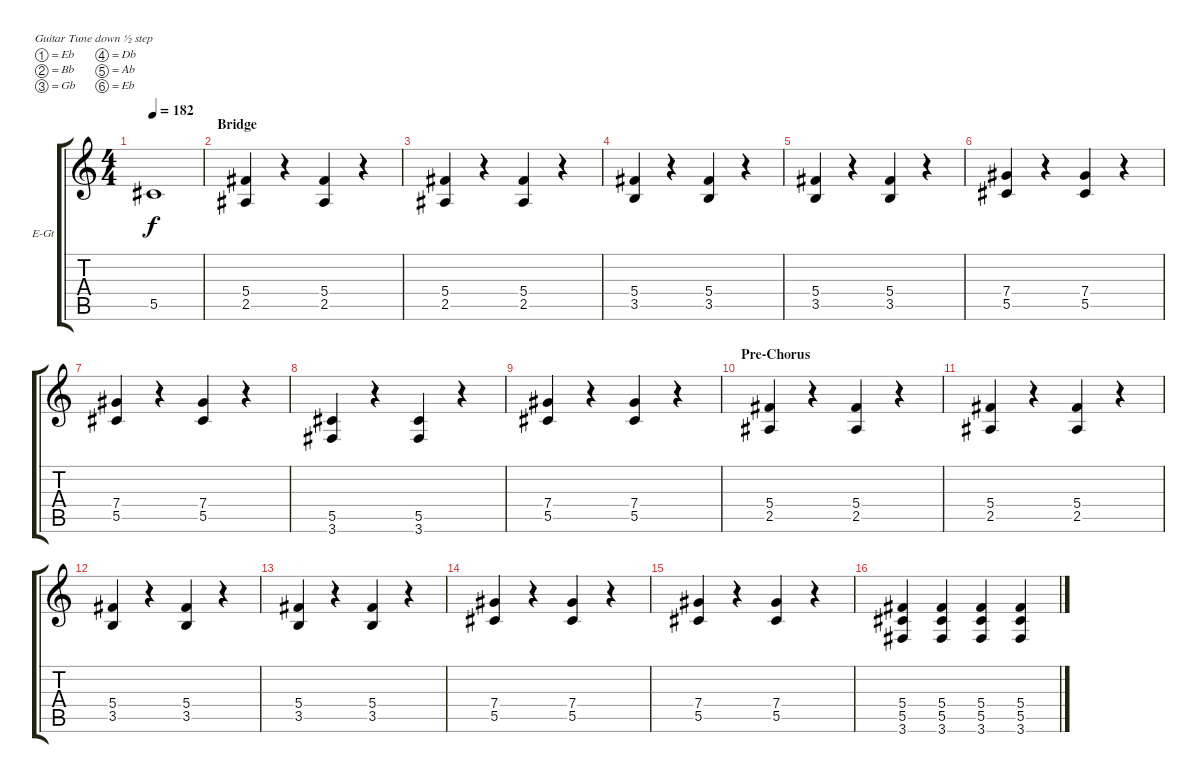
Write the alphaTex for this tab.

\defaultSystemsLayout 4
\bracketExtendMode groupsimilarinstruments
\firstSystemTrackNameOrientation horizontal
\otherSystemsTrackNameOrientation horizontal
\track ("Electric Guitar" "E-Gt") {instrument distortionguitar}
\staff {score tabs}
\tuning (Eb4 Bb3 Gb3 Db3 Ab2 Eb2)
\ts (4 4)
\tempo 182
\clef g2
\ks c
5.5{t}.1{dy f} |
\section ("" "Bridge")
(5.4 2.5).4 r.4 (5.4 2.5).4 r.4 |
(2.5 5.4).4 r.4 (5.4 2.5).4 r.4 |
(5.4 3.5).4 r.4 (5.4 3.5).4 r.4 |
(5.4 3.5).4 r.4 (5.4 3.5).4 r.4 |
(7.4 5.5).4 r.4 (5.5 7.4).4 r.4 |
(7.4 5.5).4 r.4 (5.5 7.4).4 r.4 |
(5.5 3.6).4 r.4 (3.6 5.5).4 r.4 |
(5.5 7.4).4 r.4 (5.5 7.4).4 r.4 |
\section ("" "Pre-Chorus")
(5.4 2.5).4 r.4 (5.4 2.5).4 r.4 |
(2.5 5.4).4 r.4 (5.4 2.5).4 r.4 |
(5.4 3.5).4 r.4 (5.4 3.5).4 r.4 |
(5.4 3.5).4 r.4 (5.4 3.5).4 r.4 |
(7.4 5.5).4 r.4 (5.5 7.4).4 r.4 |
(7.4 5.5).4 r.4 (5.5 7.4).4 r.4 |
(5.5 5.4 3.6).4 (3.6 5.5 5.4).4 (3.6 5.5 5.4).4 (5.4 5.5 3.6).4
